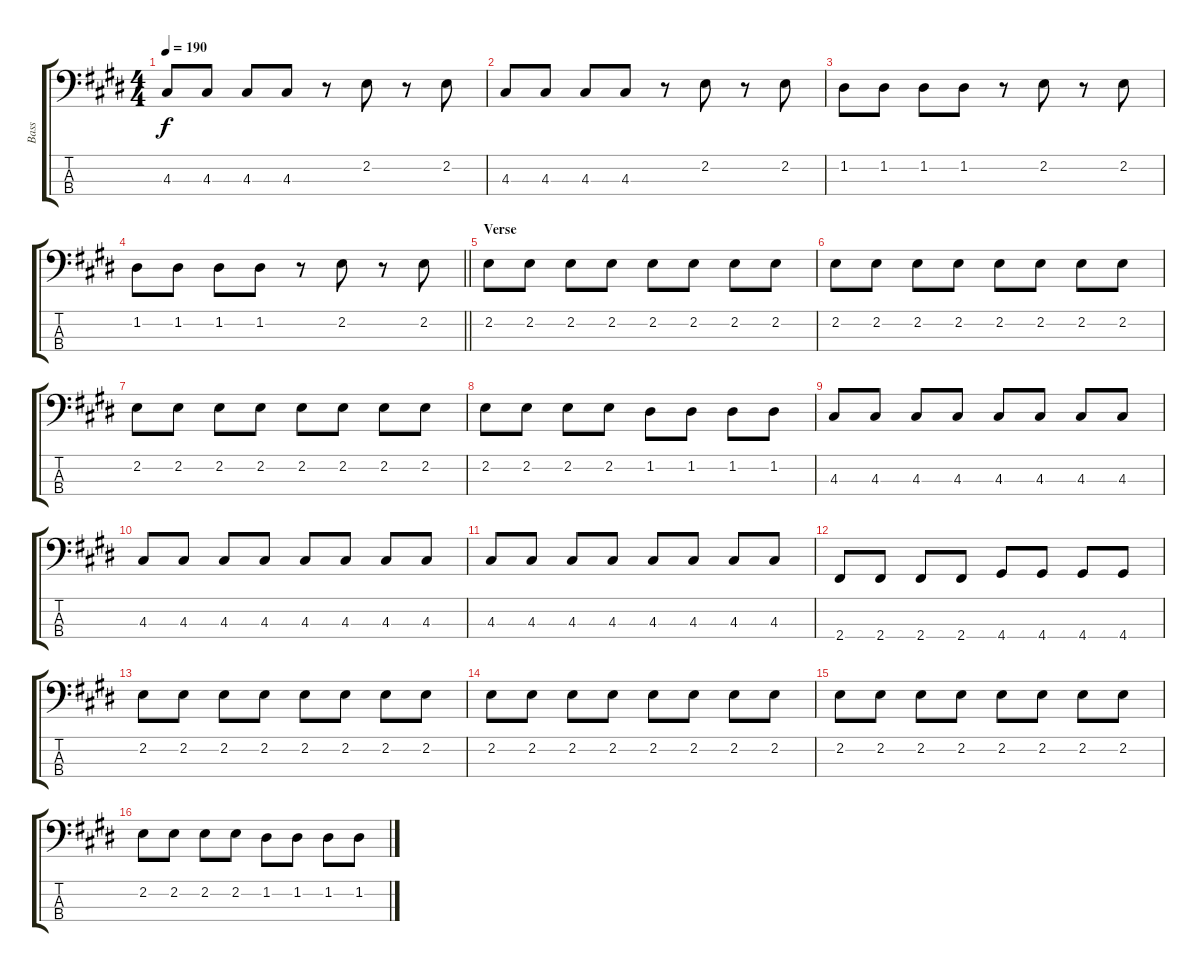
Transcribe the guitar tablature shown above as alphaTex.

\track ("Bass" "Bass") {instrument electricbassfinger}
\staff {score tabs}
\tuning (G2 D2 A1 E1) {hide}
\ts (4 4)
\tempo 190
\clef f4
\ks e
4.3.8{dy f} 4.3.8 4.3.8 4.3.8 r.8 2.2.8 r.8 2.2.8 |
4.3.8 4.3.8 4.3.8 4.3.8 r.8 2.2.8 r.8 2.2.8 |
1.2.8 1.2.8 1.2.8 1.2.8 r.8 2.2.8 r.8 2.2.8 |
\barLineRight lightlight
1.2.8 1.2.8 1.2.8 1.2.8 r.8 2.2.8 r.8 2.2.8 |
\section ("" "Verse")
2.2.8 2.2.8 2.2.8 2.2.8 2.2.8 2.2.8 2.2.8 2.2.8 |
2.2.8 2.2.8 2.2.8 2.2.8 2.2.8 2.2.8 2.2.8 2.2.8 |
2.2.8 2.2.8 2.2.8 2.2.8 2.2.8 2.2.8 2.2.8 2.2.8 |
2.2.8 2.2.8 2.2.8 2.2.8 1.2.8 1.2.8 1.2.8 1.2.8 |
4.3.8 4.3.8 4.3.8 4.3.8 4.3.8 4.3.8 4.3.8 4.3.8 |
4.3.8 4.3.8 4.3.8 4.3.8 4.3.8 4.3.8 4.3.8 4.3.8 |
4.3.8 4.3.8 4.3.8 4.3.8 4.3.8 4.3.8 4.3.8 4.3.8 |
2.4.8 2.4.8 2.4.8 2.4.8 4.4.8 4.4.8 4.4.8 4.4.8 |
2.2.8 2.2.8 2.2.8 2.2.8 2.2.8 2.2.8 2.2.8 2.2.8 |
2.2.8 2.2.8 2.2.8 2.2.8 2.2.8 2.2.8 2.2.8 2.2.8 |
2.2.8 2.2.8 2.2.8 2.2.8 2.2.8 2.2.8 2.2.8 2.2.8 |
2.2.8 2.2.8 2.2.8 2.2.8 1.2.8 1.2.8 1.2.8 1.2.8
